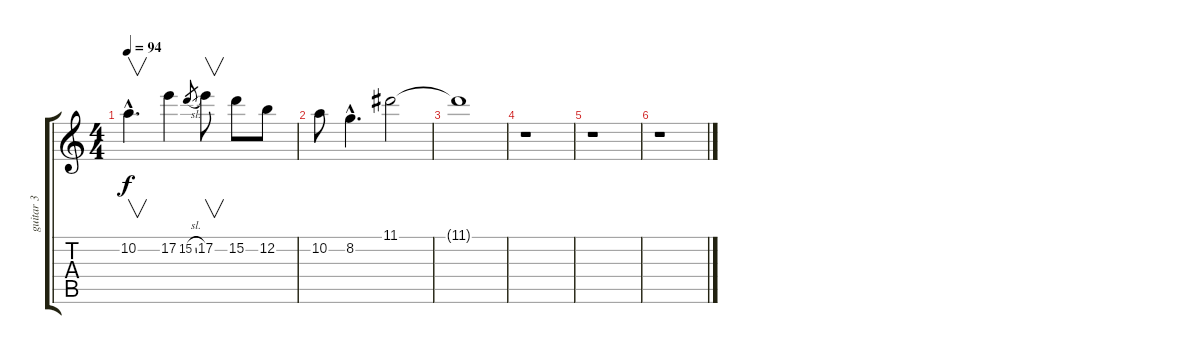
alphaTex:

\track ("guitar 3" "guitar 3") {instrument electricguitarjazz}
\staff {score tabs}
\tuning (E4 B3 G3 D3 A2 E2) {hide}
\ts (4 4)
\tempo 94
\clef g2
\ks c
10.2{hac}.4{v d dy f} 17.2.4 15.2{sl}.8{gr} 17.2.8{v} 15.2.8 12.2.8 |
10.2.8 8.2{hac}.4{d} 11.1.2 |
11.1{t}.1 |
r.1 |
r.1 |
r.1
